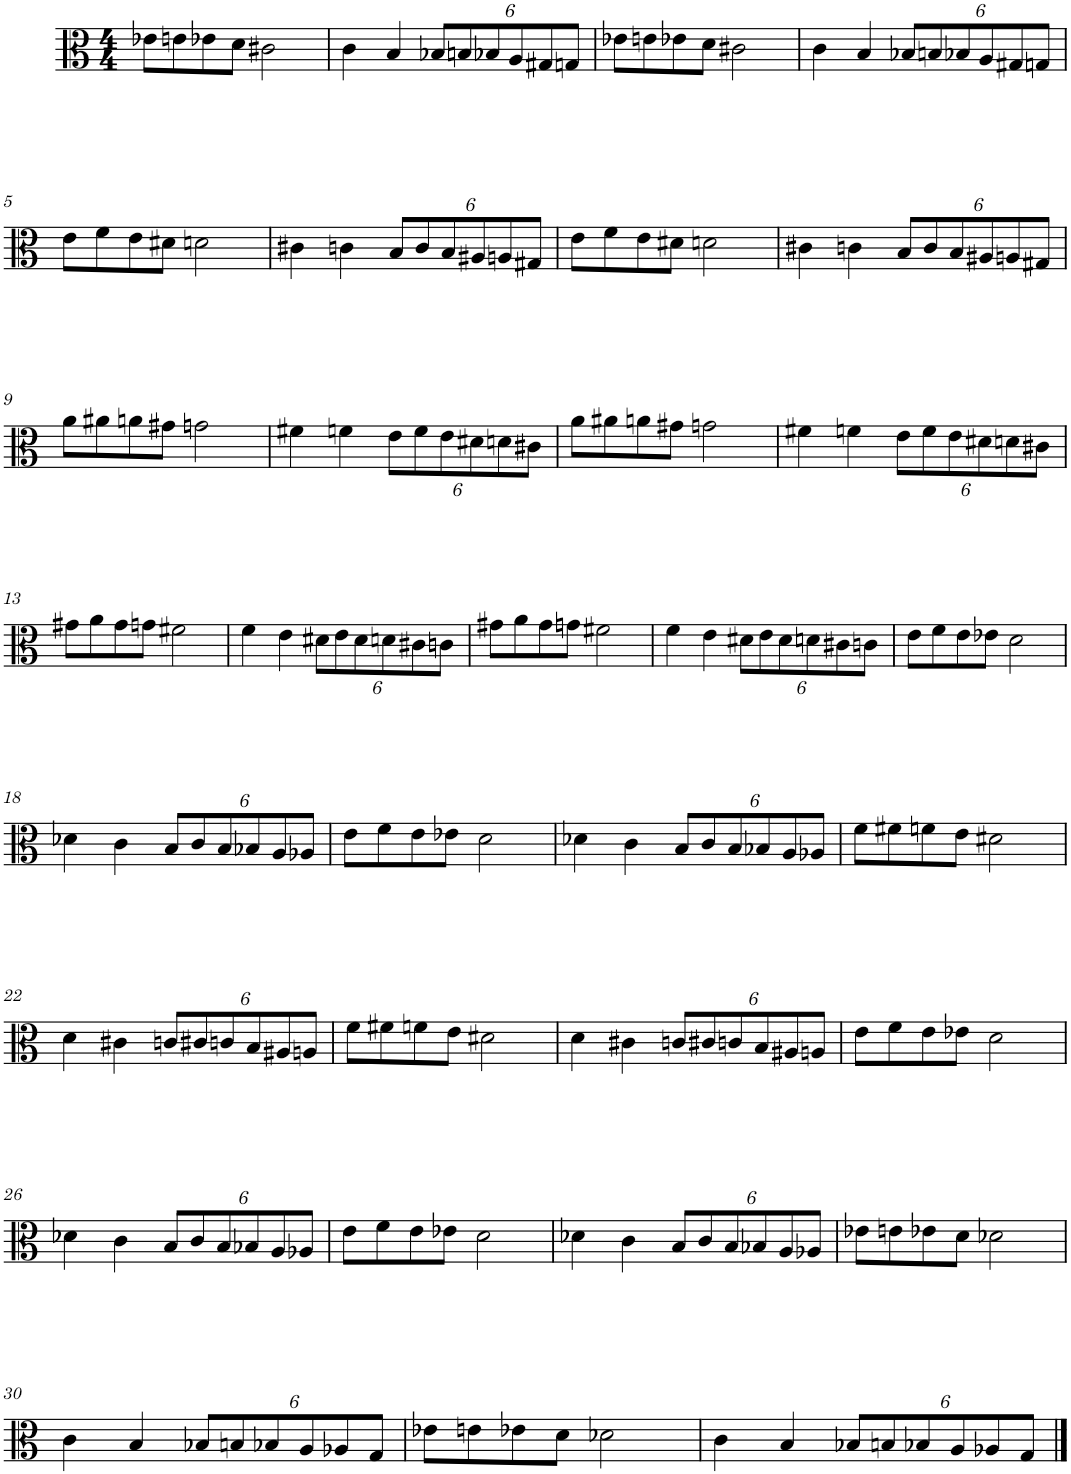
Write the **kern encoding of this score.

**kern
*part1
*staff1
*I"Viola
*I'Vla.
*clefC3
*k[]
*M4/4
=1
8e-X\L
8en\
8e-X\
8d\J
2c#X\
=2
4c\
4B/
*Xbrackettup
12B-X/L
12Bn/
12B-X/
12A/
12G#X/
12Gn/J
=3
8e-X\L
8en\
8e-X\
8d\J
2c#X\
=4
4c\
4B/
12B-X/L
12Bn/
12B-X/
12A/
12G#X/
12Gn/J
!!LO:LB:g=z
=5
8e\L
8f\
8e\
8d#X\J
2dn\
=6
4c#X\
4cn\
12B/L
12c/
12B/
12A#X/
12An/
12G#X/J
=7
8e\L
8f\
8e\
8d#X\J
2dn\
=8
4c#X\
4cn\
12B/L
12c/
12B/
12A#X/
12An/
12G#X/J
!!LO:LB:g=z
=9
8a\L
8a#X\
8an\
8g#X\J
2gn\
=10
4f#X\
4fn\
12e\L
12f\
12e\
12d#X\
12dn\
12c#X\J
=11
8a\L
8a#X\
8an\
8g#X\J
2gn\
=12
4f#X\
4fn\
12e\L
12f\
12e\
12d#X\
12dn\
12c#X\J
!!LO:LB:g=z
=13
8g#X\L
8a\
8g#\
8gn\J
2f#X\
=14
4f\
4e\
12d#X\L
12e\
12d#\
12dn\
12c#X\
12cn\J
=15
8g#X\L
8a\
8g#\
8gn\J
2f#X\
=16
4f\
4e\
12d#X\L
12e\
12d#\
12dn\
12c#X\
12cn\J
=17
8e\L
8f\
8e\
8e-X\J
2d\
!!LO:LB:g=z
=18
4d-X\
4c\
12B/L
12c/
12B/
12B-X/
12A/
12A-X/J
=19
8e\L
8f\
8e\
8e-X\J
2d\
=20
4d-X\
4c\
12B/L
12c/
12B/
12B-X/
12A/
12A-X/J
=21
8f\L
8f#X\
8fn\
8e\J
2d#X\
!!LO:LB:g=z
=22
4d\
4c#X\
12cn/L
12c#X/
12cn/
12B/
12A#X/
12An/J
=23
8f\L
8f#X\
8fn\
8e\J
2d#X\
=24
4d\
4c#X\
12cn/L
12c#X/
12cn/
12B/
12A#X/
12An/J
=25
8e\L
8f\
8e\
8e-X\J
2d\
!!LO:LB:g=z
=26
4d-X\
4c\
12B/L
12c/
12B/
12B-X/
12A/
12A-X/J
=27
8e\L
8f\
8e\
8e-X\J
2d\
=28
4d-X\
4c\
12B/L
12c/
12B/
12B-X/
12A/
12A-X/J
=29
8e-X\L
8en\
8e-X\
8d\J
2d-X\
!!LO:LB:g=z
=30
4c\
4B/
12B-X/L
12Bn/
12B-X/
12A/
12A-X/
12G/J
=31
8e-X\L
8en\
8e-X\
8d\J
2d-X\
=32
4c\
4B/
12B-X/L
12Bn/
12B-X/
12A/
12A-X/
12G/J
==
*-
